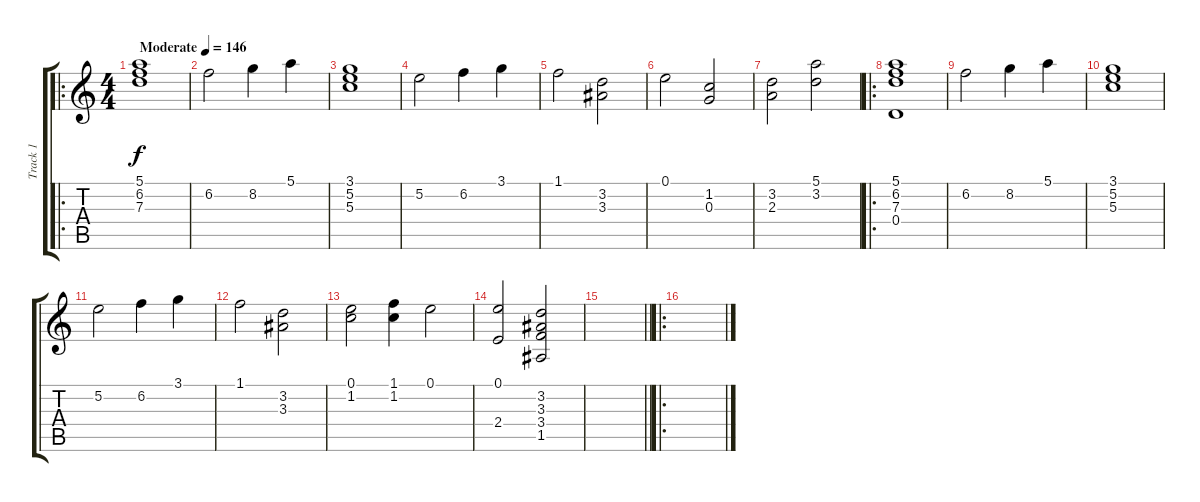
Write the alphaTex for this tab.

\track ("Track 1" "Track 1") {instrument acousticguitarnylon}
\staff {score tabs}
\tuning (E4 B3 G3 D3 A2 E2) {hide}
\ro
\ts (4 4)
\tempo (146 "Moderate")
\clef g2
\ks c
(5.1 6.2 7.3).1{dy f instrument acousticguitarnylon} |
6.2.2 8.2.4 5.1.4 |
(3.1 5.2 5.3).1 |
5.2.2 6.2.4 3.1.4 |
1.1.2 (3.2 3.3).2 |
0.1.2 (1.2 0.3).2 |
(3.2 2.3).2 (5.1 3.2).2 |
\ro
(5.1 6.2 7.3 0.4).1 |
6.2.2 8.2.4 5.1.4 |
(3.1 5.2 5.3).1 |
5.2.2 6.2.4 3.1.4 |
1.1.2 (3.2 3.3).2 |
(0.1 1.2).2 (1.1 1.2).4 0.1.2 |
(0.1 2.4).2 (3.2 3.3 3.4 1.5).2 |
\barLineRight lightlight
|
\ro
